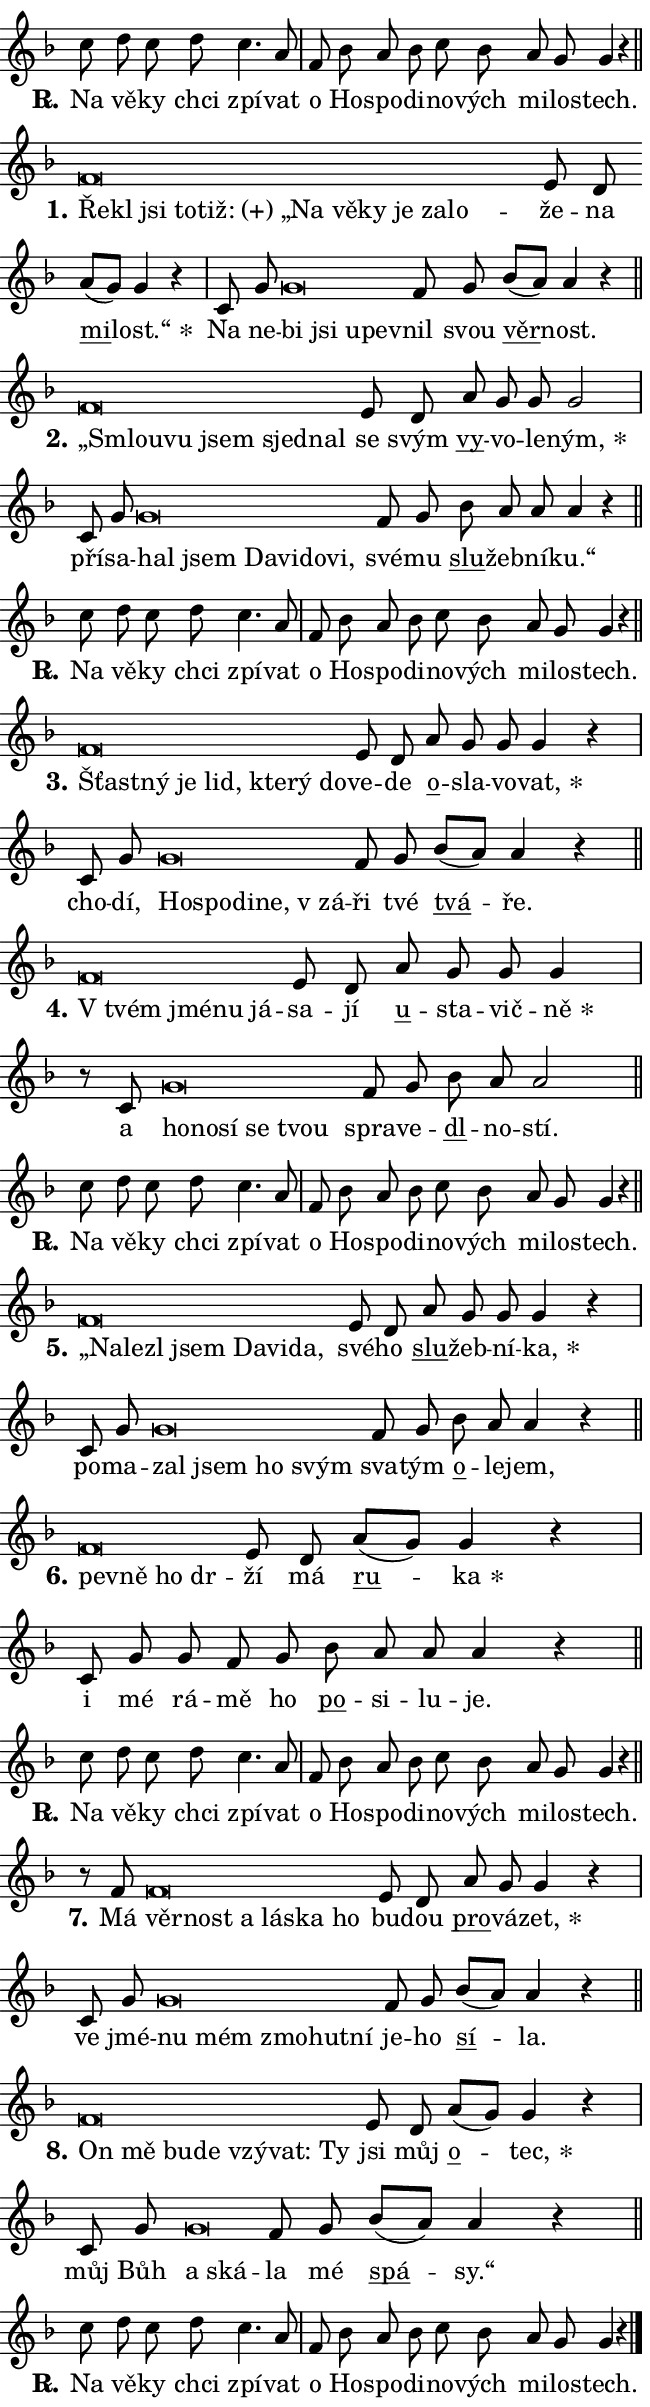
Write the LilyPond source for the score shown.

\version "2.24.0"
\header { tagline = "" }
\paper {
  indent = 0\cm
  top-margin = 0\cm
  right-margin = 0.13\cm % to fit lyric hyphens
  bottom-margin = 0\cm
  left-margin = 0\cm
  paper-width = 11\cm
  page-breaking = #ly:one-page-breaking
  system-system-spacing.basic-distance = #11
  score-system-spacing.basic-distance = #11
  ragged-last = ##f
}


%% Author: Thomas Morley
%% https://lists.gnu.org/archive/html/lilypond-user/2020-05/msg00002.html
#(define (line-position grob)
"Returns position of @var[grob} in current system:
   @code{'start}, if at first time-step
   @code{'end}, if at last time-step
   @code{'middle} otherwise
"
  (let* ((col (ly:item-get-column grob))
         (ln (ly:grob-object col 'left-neighbor))
         (rn (ly:grob-object col 'right-neighbor))
         (col-to-check-left (if (ly:grob? ln) ln col))
         (col-to-check-right (if (ly:grob? rn) rn col))
         (break-dir-left
           (and
             (ly:grob-property col-to-check-left 'non-musical #f)
             (ly:item-break-dir col-to-check-left)))
         (break-dir-right
           (and
             (ly:grob-property col-to-check-right 'non-musical #f)
             (ly:item-break-dir col-to-check-right))))
        (cond ((eqv? 1 break-dir-left) 'start)
              ((eqv? -1 break-dir-right) 'end)
              (else 'middle))))

#(define (tranparent-at-line-position vctor)
  (lambda (grob)
  "Relying on @code{line-position} select the relevant enry from @var{vctor}.
Used to determine transparency,"
    (case (line-position grob)
      ((end) (not (vector-ref vctor 0)))
      ((middle) (not (vector-ref vctor 1)))
      ((start) (not (vector-ref vctor 2))))))

noteHeadBreakVisibility =
#(define-music-function (break-visibility)(vector?)
"Makes @code{NoteHead}s transparent relying on @var{break-visibility}"
#{
  \override NoteHead.transparent =
    #(tranparent-at-line-position break-visibility)
#})

#(define delete-ledgers-for-transparent-note-heads
  (lambda (grob)
    "Reads whether a @code{NoteHead} is transparent.
If so this @code{NoteHead} is removed from @code{'note-heads} from
@var{grob}, which is supposed to be @code{LedgerLineSpanner}.
As a result ledgers are not printed for this @code{NoteHead}"
    (let* ((nhds-array (ly:grob-object grob 'note-heads))
           (nhds-list
             (if (ly:grob-array? nhds-array)
                 (ly:grob-array->list nhds-array)
                 '()))
           ;; Relies on the transparent-property being done before
           ;; Staff.LedgerLineSpanner.after-line-breaking is executed.
           ;; This is fragile ...
           (to-keep
             (remove
               (lambda (nhd)
                 (ly:grob-property nhd 'transparent #f))
               nhds-list)))
      ;; TODO find a better method to iterate over grob-arrays, similiar
      ;; to filter/remove etc for lists
      ;; For now rebuilt from scratch
      (set! (ly:grob-object grob 'note-heads)  '())
      (for-each
        (lambda (nhd)
          (ly:pointer-group-interface::add-grob grob 'note-heads nhd))
        to-keep))))

squashNotes = {
  \override NoteHead.X-extent = #'(-0.2 . 0.2)
  \override NoteHead.Y-extent = #'(-0.75 . 0)
  \override NoteHead.stencil =
    #(lambda (grob)
       (let ((pos (ly:grob-property grob 'staff-position)))
         (begin
           (if (< pos -7) (display "ERROR: Lower brevis then expected\n") (display ""))
           (if (<= pos -6) ly:text-interface::print ly:note-head::print))))
}
unSquashNotes = {
  \revert NoteHead.X-extent
  \revert NoteHead.Y-extent
  \revert NoteHead.stencil
}

hideNotes = \noteHeadBreakVisibility #begin-of-line-visible
unHideNotes = \noteHeadBreakVisibility #all-visible

% work-around for resetting accidentals
% https://lilypond.org/doc/v2.23/Documentation/notation/displaying-rhythms#unmetered-music
cadenzaMeasure = {
  \cadenzaOff
  \partial 1024 s1024
  \cadenzaOn
}

#(define-markup-command (accent layout props text) (markup?)
  "Underline accented syllable"
  (interpret-markup layout props
    #{\markup \override #'(offset . 4.3) \underline { #text }#}))

responsum = \markup \concat {
  "R" \hspace #-1.05 \path #0.1 #'((moveto 0 0.07) (lineto 0.9 0.8)) \hspace #0.05 "."
}

spaceSize = #0.6828661417322834 % exact space size for TeX Gyre Schola

\layout {
  \context {
    \Staff
    \remove "Time_signature_engraver"
    \override LedgerLineSpanner.after-line-breaking = #delete-ledgers-for-transparent-note-heads
  }
  \context {
    \Lyrics {
      \override LyricSpace.minimum-distance = \spaceSize
      \override LyricText.font-name = #"TeX Gyre Schola"
      \override LyricText.font-size = 1
      \override StanzaNumber.font-name = #"TeX Gyre Schola Bold"
      \override StanzaNumber.font-size = 1
    }
  }
  \context {
    \Score 
    \override NoteHead.text =
      #(lambda (grob) 
        (let ((pos (ly:grob-property grob 'staff-position)))
          #{\markup {
            \combine
              \halign #-0.55 \raise #(if (= pos -6) 0 0.5) \override #'(thickness . 2) \draw-line #'(3.2 . 0)
              \musicglyph "noteheads.sM1"
          }#}))
  }
}

% magnetic-lyrics.ily
%
%   written by
%     Jean Abou Samra <jean@abou-samra.fr>
%     Werner Lemberg <wl@gnu.org>
%
%   adapted by
%     Jiri Hon <jiri.hon@gmail.com>
%
% Version 2022-Apr-15

% https://www.mail-archive.com/lilypond-user@gnu.org/msg149350.html

#(define (Left_hyphen_pointer_engraver context)
   "Collect syllable-hyphen-syllable occurrences in lyrics and store
them in properties.  This engraver only looks to the left.  For
example, if the lyrics input is @code{foo -- bar}, it does the
following.

@itemize @bullet
@item
Set the @code{text} property of the @code{LyricHyphen} grob between
@q{foo} and @q{bar} to @code{foo}.

@item
Set the @code{left-hyphen} property of the @code{LyricText} grob with
text @q{foo} to the @code{LyricHyphen} grob between @q{foo} and
@q{bar}.
@end itemize

Use this auxiliary engraver in combination with the
@code{lyric-@/text::@/apply-@/magnetic-@/offset!} hook."
   (let ((hyphen #f)
         (text #f))
     (make-engraver
      (acknowledgers
       ((lyric-syllable-interface engraver grob source-engraver)
        (set! text grob)))
      (end-acknowledgers
       ((lyric-hyphen-interface engraver grob source-engraver)
        ;(when (not (grob::has-interface grob 'lyric-space-interface))
          (set! hyphen grob)));)
      ((stop-translation-timestep engraver)
       (when (and text hyphen)
         (ly:grob-set-object! text 'left-hyphen hyphen))
       (set! text #f)
       (set! hyphen #f)))))

#(define (lyric-text::apply-magnetic-offset! grob)
   "If the space between two syllables is less than the value in
property @code{LyricText@/.details@/.squash-threshold}, move the right
syllable to the left so that it gets concatenated with the left
syllable.

Use this function as a hook for
@code{LyricText@/.after-@/line-@/breaking} if the
@code{Left_@/hyphen_@/pointer_@/engraver} is active."
   (let ((hyphen (ly:grob-object grob 'left-hyphen #f)))
     (when hyphen
       (let ((left-text (ly:spanner-bound hyphen LEFT)))
         (when (grob::has-interface left-text 'lyric-syllable-interface)
           (let* ((common (ly:grob-common-refpoint grob left-text X))
                  (this-x-ext (ly:grob-extent grob common X))
                  (left-x-ext
                   (begin
                     ;; Trigger magnetism for left-text.
                     (ly:grob-property left-text 'after-line-breaking)
                     (ly:grob-extent left-text common X)))
                  ;; `delta` is the gap width between two syllables.
                  (delta (- (interval-start this-x-ext)
                            (interval-end left-x-ext)))
                  (details (ly:grob-property grob 'details))
                  (threshold (assoc-get 'squash-threshold details 0.2)))
             (when (< delta threshold)
               (let* (;; We have to manipulate the input text so that
                      ;; ligatures crossing syllable boundaries are not
                      ;; disabled.  For languages based on the Latin
                      ;; script this is essentially a beautification.
                      ;; However, for non-Western scripts it can be a
                      ;; necessity.
                      (lt (ly:grob-property left-text 'text))
                      (rt (ly:grob-property grob 'text))
                      (is-space (grob::has-interface hyphen 'lyric-space-interface))
                      (space (if is-space " " ""))
                      (extra-delta (if is-space spaceSize 0))
                      ;; Append new syllable.
                      (ltrt-space (if (and (string? lt) (string? rt))
                                (string-append lt space rt)
                                (make-concat-markup (list lt space rt))))
                      ;; Right-align `ltrt` to the right side.
                      (ltrt-space-markup (grob-interpret-markup
                               grob
                               (make-translate-markup
                                (cons (interval-length this-x-ext) 0)
                                (make-right-align-markup ltrt-space)))))
                 (begin
                   ;; Don't print `left-text`.
                   (ly:grob-set-property! left-text 'stencil #f)
                   ;; Set text and stencil (which holds all collected
                   ;; syllables so far) and shift it to the left.
                   (ly:grob-set-property! grob 'text ltrt-space)
                   (ly:grob-set-property! grob 'stencil ltrt-space-markup)
                   (ly:grob-translate-axis! grob (- (- delta extra-delta)) X))))))))))


#(define (lyric-hyphen::displace-bounds-first grob)
   ;; Make very sure this callback isn't triggered too early.
   (let ((left (ly:spanner-bound grob LEFT))
         (right (ly:spanner-bound grob RIGHT)))
     (ly:grob-property left 'after-line-breaking)
     (ly:grob-property right 'after-line-breaking)
     (ly:lyric-hyphen::print grob)))

squashThreshold = #0.4

\layout {
  \context {
    \Lyrics
    \consists #Left_hyphen_pointer_engraver
    \override LyricText.after-line-breaking =
      #lyric-text::apply-magnetic-offset!
    \override LyricHyphen.stencil = #lyric-hyphen::displace-bounds-first
    \override LyricText.details.squash-threshold = \squashThreshold
    \override LyricHyphen.minimum-distance = 0
    \override LyricHyphen.minimum-length = \squashThreshold
  }
}

squashText = \override LyricText.details.squash-threshold = 9999
unSquashText = \override LyricText.details.squash-threshold = \squashThreshold

leftText = \override LyricText.self-alignment-X = #LEFT
unLeftText = \revert LyricText.self-alignment-X

starOffset = #(lambda (grob) 
                (let ((x_offset (ly:self-alignment-interface::aligned-on-x-parent grob)))
                  (if (= x_offset 0) 0 (+ x_offset 1.2))))

star = #(define-music-function (syllable)(string?)
"Append star separator at the end of a syllable"
#{
  \once \override LyricText.X-offset = #starOffset
  \lyricmode { \markup {
    #syllable
    \override #'((font-name . "TeX Gyre Schola Bold")) \hspace #0.2 \lower #0.65 \larger "*"
  } }
#})

starAccent = #(define-music-function (syllable)(string?)
"Append star separator at the end of a syllable and make accent"
#{
  \once \override LyricText.X-offset = #starOffset
  \lyricmode { \markup {
    \accent #syllable
    \override #'((font-name . "TeX Gyre Schola Bold")) \hspace #0.2 \lower #0.65 \larger "*"
  } }
#})

breath = #(define-music-function (syllable)(string?)
"Append breathing indicator at the end of a syllable"
#{
  \lyricmode { \markup { #syllable "+" } }
#})

optionalBreath = #(define-music-function (syllable)(string?)
"Append optional breathing indicator at the end of a syllable"
#{
  \lyricmode { \markup { #syllable "(+)" } }
#})


\score {
    <<
        \new Voice = "melody" { \cadenzaOn \key f \major \relative { c''8 d c d c4. a8 \cadenzaMeasure \bar "|" f bes a bes \bar "" c bes \bar "" a g g4 r \cadenzaMeasure \bar "||" \break } }
        \new Lyrics \lyricsto "melody" { \lyricmode { \set stanza = \responsum
Na vě -- ky chci zpí -- vat o Ho -- spo -- di -- no -- vých mi -- lo -- stech. } }
    >>
    \layout {}
}

\score {
    <<
        \new Voice = "melody" { \cadenzaOn \key f \major \relative { \squashNotes f'\breve*1/16 \hideNotes \breve*1/16 \bar "" \breve*1/16 \bar "" \breve*1/16 \bar "" \breve*1/16 \bar "" \breve*1/16 \bar "" \breve*1/16 \bar "" \breve*1/16 \bar "" \breve*1/16 \bar "" \breve*1/16 \breve*1/16 \bar "" \unHideNotes \unSquashNotes e8 d \bar "" a'[( g)] g4 r \cadenzaMeasure \bar "|" c,8 g' \bar "" \squashNotes g\breve*1/16 \hideNotes \breve*1/16 \bar "" \breve*1/16 \breve*1/16 \bar "" \unHideNotes \unSquashNotes f8 g \bar "" bes[( a)] a4 r \cadenzaMeasure \bar "||" \break } }
        \new Lyrics \lyricsto "melody" { \lyricmode { \set stanza = "1."
\leftText Ře -- \squashText kl jsi to -- \optionalBreath tiž: „Na vě -- ky je za -- lo -- \unLeftText \unSquashText že -- na \markup \accent mi -- \star lost.“ Na ne -- \leftText bi \squashText jsi u -- pev -- \unLeftText \unSquashText nil svou \markup \accent věr -- nost. } }
    >>
    \layout {}
}

\score {
    <<
        \new Voice = "melody" { \cadenzaOn \key f \major \relative { \squashNotes f'\breve*1/16 \hideNotes \breve*1/16 \bar "" \breve*1/16 \bar "" \breve*1/16 \breve*1/16 \bar "" \unHideNotes \unSquashNotes e8 d \bar "" a' g g g2 \cadenzaMeasure \bar "|" c,8 g' \bar "" \squashNotes g\breve*1/16 \hideNotes \breve*1/16 \bar "" \breve*1/16 \bar "" \breve*1/16 \bar "" \breve*1/16 \breve*1/16 \bar "" \unHideNotes \unSquashNotes f8 g \bar "" bes a a a4 r \cadenzaMeasure \bar "||" \break } }
        \new Lyrics \lyricsto "melody" { \lyricmode { \set stanza = "2."
\leftText „Smlou -- \squashText vu jsem sjed -- nal \unLeftText \unSquashText se svým \markup \accent vy -- vo -- le -- \star ným, pří -- sa -- \leftText hal \squashText jsem Da -- vi -- do -- vi, \unLeftText \unSquashText své -- mu \markup \accent slu -- žeb -- ní -- ku.“ } }
    >>
    \layout {}
}

\score {
    <<
        \new Voice = "melody" { \cadenzaOn \key f \major \relative { c''8 d c d c4. a8 \cadenzaMeasure \bar "|" f bes a bes \bar "" c bes \bar "" a g g4 r \cadenzaMeasure \bar "||" \break } }
        \new Lyrics \lyricsto "melody" { \lyricmode { \set stanza = \responsum
Na vě -- ky chci zpí -- vat o Ho -- spo -- di -- no -- vých mi -- lo -- stech. } }
    >>
    \layout {}
}

\score {
    <<
        \new Voice = "melody" { \cadenzaOn \key f \major \relative { \squashNotes f'\breve*1/16 \hideNotes \breve*1/16 \bar "" \breve*1/16 \bar "" \breve*1/16 \bar "" \breve*1/16 \bar "" \breve*1/16 \breve*1/16 \bar "" \unHideNotes \unSquashNotes e8 d \bar "" a' g g g4 r \cadenzaMeasure \bar "|" c,8 g' \bar "" \squashNotes g\breve*1/16 \hideNotes \breve*1/16 \bar "" \breve*1/16 \bar "" \breve*1/16 \breve*1/16 \bar "" \unHideNotes \unSquashNotes f8 g \bar "" bes[( a)] a4 r \cadenzaMeasure \bar "||" \break } }
        \new Lyrics \lyricsto "melody" { \lyricmode { \set stanza = "3."
\leftText Šťast -- \squashText ný je lid, kte -- rý do -- \unLeftText \unSquashText ve -- de \markup \accent o -- sla -- vo -- \star vat, cho -- dí, \leftText Ho -- \squashText spo -- di -- ne, "v zá" -- \unLeftText \unSquashText ři tvé \markup \accent tvá -- ře. } }
    >>
    \layout {}
}

\score {
    <<
        \new Voice = "melody" { \cadenzaOn \key f \major \relative { \squashNotes f'\breve*1/16 \hideNotes \breve*1/16 \bar "" \breve*1/16 \breve*1/16 \bar "" \unHideNotes \unSquashNotes e8 d \bar "" a' g g g4 \cadenzaMeasure \bar "|" r8 c,8 \squashNotes g'\breve*1/16 \hideNotes \breve*1/16 \bar "" \breve*1/16 \bar "" \breve*1/16 \breve*1/16 \bar "" \unHideNotes \unSquashNotes f8 g \bar "" bes a a2 \cadenzaMeasure \bar "||" \break } }
        \new Lyrics \lyricsto "melody" { \lyricmode { \set stanza = "4."
\leftText "V tvém" \squashText jmé -- nu já -- \unLeftText \unSquashText sa -- jí \markup \accent u -- sta -- vič -- \star ně a \leftText ho -- \squashText no -- sí se tvou \unLeftText \unSquashText spra -- ve -- \markup \accent dl -- no -- stí. } }
    >>
    \layout {}
}

\score {
    <<
        \new Voice = "melody" { \cadenzaOn \key f \major \relative { c''8 d c d c4. a8 \cadenzaMeasure \bar "|" f bes a bes \bar "" c bes \bar "" a g g4 r \cadenzaMeasure \bar "||" \break } }
        \new Lyrics \lyricsto "melody" { \lyricmode { \set stanza = \responsum
Na vě -- ky chci zpí -- vat o Ho -- spo -- di -- no -- vých mi -- lo -- stech. } }
    >>
    \layout {}
}

\score {
    <<
        \new Voice = "melody" { \cadenzaOn \key f \major \relative { \squashNotes f'\breve*1/16 \hideNotes \breve*1/16 \bar "" \breve*1/16 \bar "" \breve*1/16 \bar "" \breve*1/16 \bar "" \breve*1/16 \breve*1/16 \bar "" \unHideNotes \unSquashNotes e8 d \bar "" a' g g g4 r \cadenzaMeasure \bar "|" c,8 g' \bar "" \squashNotes g\breve*1/16 \hideNotes \breve*1/16 \bar "" \breve*1/16 \breve*1/16 \bar "" \unHideNotes \unSquashNotes f8 g \bar "" bes a a4 r \cadenzaMeasure \bar "||" \break } }
        \new Lyrics \lyricsto "melody" { \lyricmode { \set stanza = "5."
\leftText „Na -- \squashText le -- zl jsem Da -- vi -- da, \unLeftText \unSquashText své -- ho \markup \accent slu -- žeb -- ní -- \star ka, po -- ma -- \leftText zal \squashText jsem ho svým \unLeftText \unSquashText sva -- tým \markup \accent o -- le -- jem, } }
    >>
    \layout {}
}

\score {
    <<
        \new Voice = "melody" { \cadenzaOn \key f \major \relative { \squashNotes f'\breve*1/16 \hideNotes \breve*1/16 \bar "" \breve*1/16 \breve*1/16 \bar "" \unHideNotes \unSquashNotes e8 d \bar "" a'[( g)] g4 r \cadenzaMeasure \bar "|" c,8 g' \bar "" g f8 g \bar "" bes a a a4 r \cadenzaMeasure \bar "||" \break } }
        \new Lyrics \lyricsto "melody" { \lyricmode { \set stanza = "6."
\leftText pev -- \squashText ně ho dr -- \unLeftText \unSquashText ží má \markup \accent ru -- \star ka i mé rá -- mě ho \markup \accent po -- si -- lu -- je. } }
    >>
    \layout {}
}

\score {
    <<
        \new Voice = "melody" { \cadenzaOn \key f \major \relative { c''8 d c d c4. a8 \cadenzaMeasure \bar "|" f bes a bes \bar "" c bes \bar "" a g g4 r \cadenzaMeasure \bar "||" \break } }
        \new Lyrics \lyricsto "melody" { \lyricmode { \set stanza = \responsum
Na vě -- ky chci zpí -- vat o Ho -- spo -- di -- no -- vých mi -- lo -- stech. } }
    >>
    \layout {}
}

\score {
    <<
        \new Voice = "melody" { \cadenzaOn \key f \major \relative { r8 f'8 \squashNotes f\breve*1/16 \hideNotes \breve*1/16 \bar "" \breve*1/16 \bar "" \breve*1/16 \bar "" \breve*1/16 \breve*1/16 \bar "" \unHideNotes \unSquashNotes e8 d \bar "" a' g g4 r \cadenzaMeasure \bar "|" c,8 g' \bar "" \squashNotes g\breve*1/16 \hideNotes \breve*1/16 \bar "" \breve*1/16 \bar "" \breve*1/16 \breve*1/16 \bar "" \unHideNotes \unSquashNotes f8 g \bar "" bes[( a)] a4 r \cadenzaMeasure \bar "||" \break } }
        \new Lyrics \lyricsto "melody" { \lyricmode { \set stanza = "7."
Má \leftText věr -- \squashText nost a lá -- ska ho \unLeftText \unSquashText bu -- dou \markup \accent pro -- vá -- \star zet, ve jmé -- \leftText nu \squashText mém zmo -- hut -- ní \unLeftText \unSquashText je -- ho \markup \accent sí -- la. } }
    >>
    \layout {}
}

\score {
    <<
        \new Voice = "melody" { \cadenzaOn \key f \major \relative { \squashNotes f'\breve*1/16 \hideNotes \breve*1/16 \bar "" \breve*1/16 \bar "" \breve*1/16 \bar "" \breve*1/16 \bar "" \breve*1/16 \breve*1/16 \bar "" \unHideNotes \unSquashNotes e8 d \bar "" a'[( g)] g4 r \cadenzaMeasure \bar "|" c,8 g' \bar "" \squashNotes g\breve*1/16 \hideNotes \breve*1/16 \bar "" \unHideNotes \unSquashNotes f8 g \bar "" bes[( a)] a4 r \cadenzaMeasure \bar "||" \break } }
        \new Lyrics \lyricsto "melody" { \lyricmode { \set stanza = "8."
\leftText On \squashText mě bu -- de vzý -- vat: Ty \unLeftText \unSquashText jsi můj \markup \accent o -- \star tec, můj Bůh \leftText a \squashText ská -- \unLeftText \unSquashText la mé \markup \accent spá -- sy.“ } }
    >>
    \layout {}
}

\score {
    <<
        \new Voice = "melody" { \cadenzaOn \key f \major \relative { c''8 d c d c4. a8 \cadenzaMeasure \bar "|" f bes a bes \bar "" c bes \bar "" a g g4 r \cadenzaMeasure \bar "||" \break } \bar "|." }
        \new Lyrics \lyricsto "melody" { \lyricmode { \set stanza = \responsum
Na vě -- ky chci zpí -- vat o Ho -- spo -- di -- no -- vých mi -- lo -- stech. } }
    >>
    \layout {}
}
